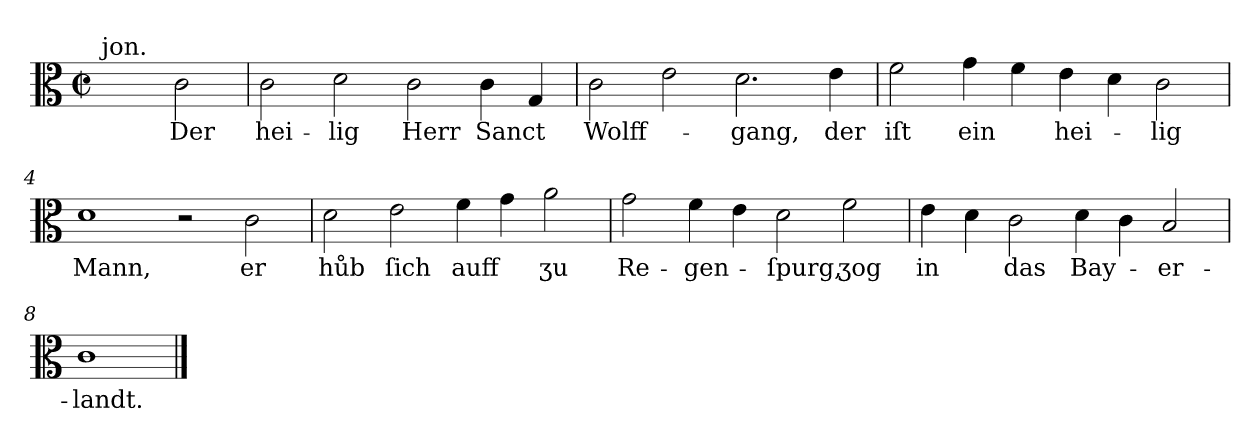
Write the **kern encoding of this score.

**kern	**text
*part1	*part1
*staff1	*staff1
*clefC3	*
*k[]	*
*C:ion	*
*M4/2	*
*met(c|)	*
=	=
!LO:TX:a:t=jon.	!
2ryy	.
2c	Der
=1	=1
2c	hei-
2d	-lig
2c	Herr
4c	Sanct
4G	.
=2	=2
2c	Wolff-
2e	.
2.d	-gang,
4e	der
=3	=3
2f	iſt
4g	ein
4f	.
4e	hei-
4d	.
2c	-lig
=4	=4
1d	Mann,
2r	.
2c	er
=5	=5
2d	hůb
2e	ſich
4f	auff
4g	.
2a	ʒu
=6	=6
2g	Re-
4f	-gen-
4e	.
2d	-ſpurg,
2f	ʒog
=7	=7
4e	in
4d	.
2c	das
4d	Bay-
4c	.
2B	-er-
=8	=8
1c	-landt.
==	==
*-	*-
